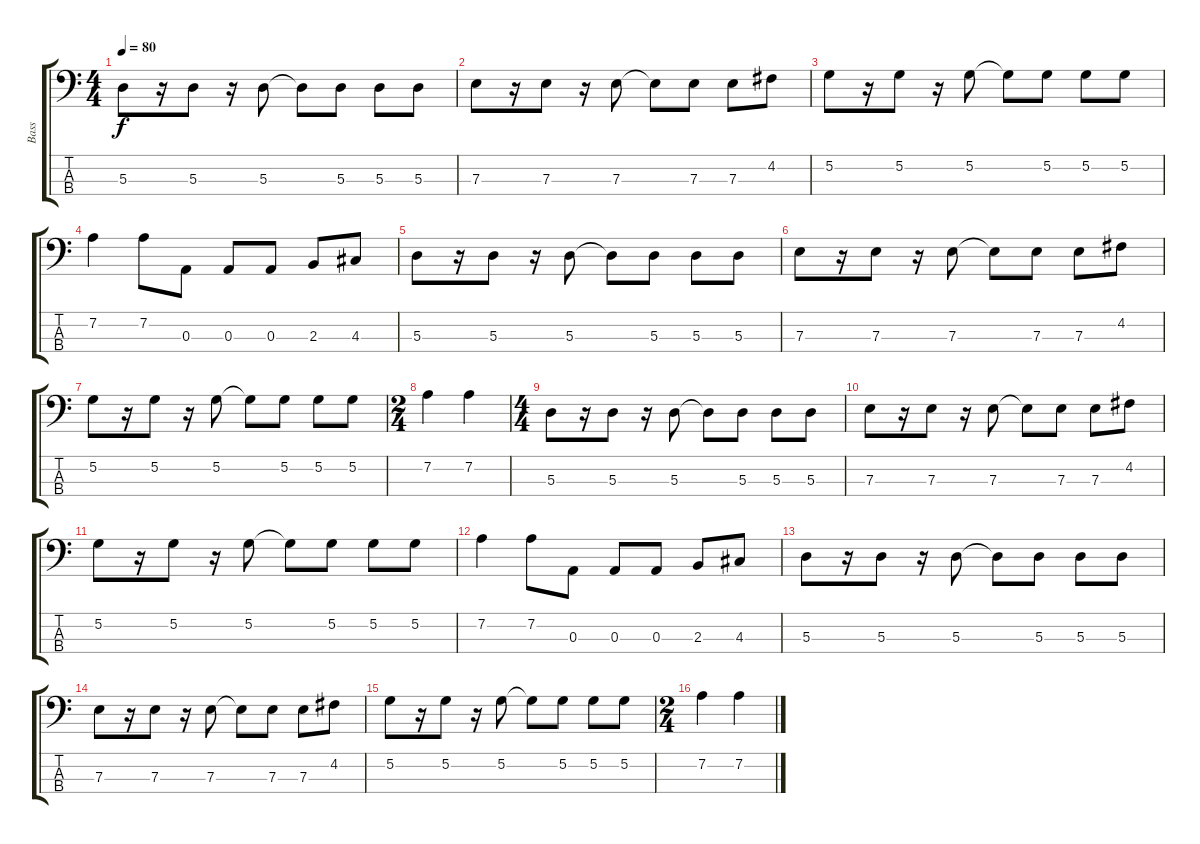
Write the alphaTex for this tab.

\track ("Bass" "Bass") {instrument electricbassfinger}
\staff {score tabs}
\tuning (G2 D2 A1 E1) {hide}
\ts (4 4)
\tempo 80
\clef f4
\ks c
5.3.8{dy f} r.16 5.3.8 r.16 5.3.8 5.3{t}.8 5.3.8 5.3.8 5.3.8 |
7.3.8 r.16 7.3.8 r.16 7.3.8 7.3{t}.8 7.3.8 7.3.8 4.2.8 |
5.2.8 r.16 5.2.8 r.16 5.2.8 5.2{t}.8 5.2.8 5.2.8 5.2.8 |
7.2.4 7.2.8 0.3.8 0.3.8 0.3.8 2.3.8 4.3.8 |
5.3.8 r.16 5.3.8 r.16 5.3.8 5.3{t}.8 5.3.8 5.3.8 5.3.8 |
7.3.8 r.16 7.3.8 r.16 7.3.8 7.3{t}.8 7.3.8 7.3.8 4.2.8 |
5.2.8 r.16 5.2.8 r.16 5.2.8 5.2{t}.8 5.2.8 5.2.8 5.2.8 |
\ts (2 4)
7.2.4 7.2.4 |
\ts (4 4)
5.3.8 r.16 5.3.8 r.16 5.3.8 5.3{t}.8 5.3.8 5.3.8 5.3.8 |
7.3.8 r.16 7.3.8 r.16 7.3.8 7.3{t}.8 7.3.8 7.3.8 4.2.8 |
5.2.8 r.16 5.2.8 r.16 5.2.8 5.2{t}.8 5.2.8 5.2.8 5.2.8 |
7.2.4 7.2.8 0.3.8 0.3.8 0.3.8 2.3.8 4.3.8 |
5.3.8 r.16 5.3.8 r.16 5.3.8 5.3{t}.8 5.3.8 5.3.8 5.3.8 |
7.3.8 r.16 7.3.8 r.16 7.3.8 7.3{t}.8 7.3.8 7.3.8 4.2.8 |
5.2.8 r.16 5.2.8 r.16 5.2.8 5.2{t}.8 5.2.8 5.2.8 5.2.8 |
\ts (2 4)
7.2.4 7.2.4
